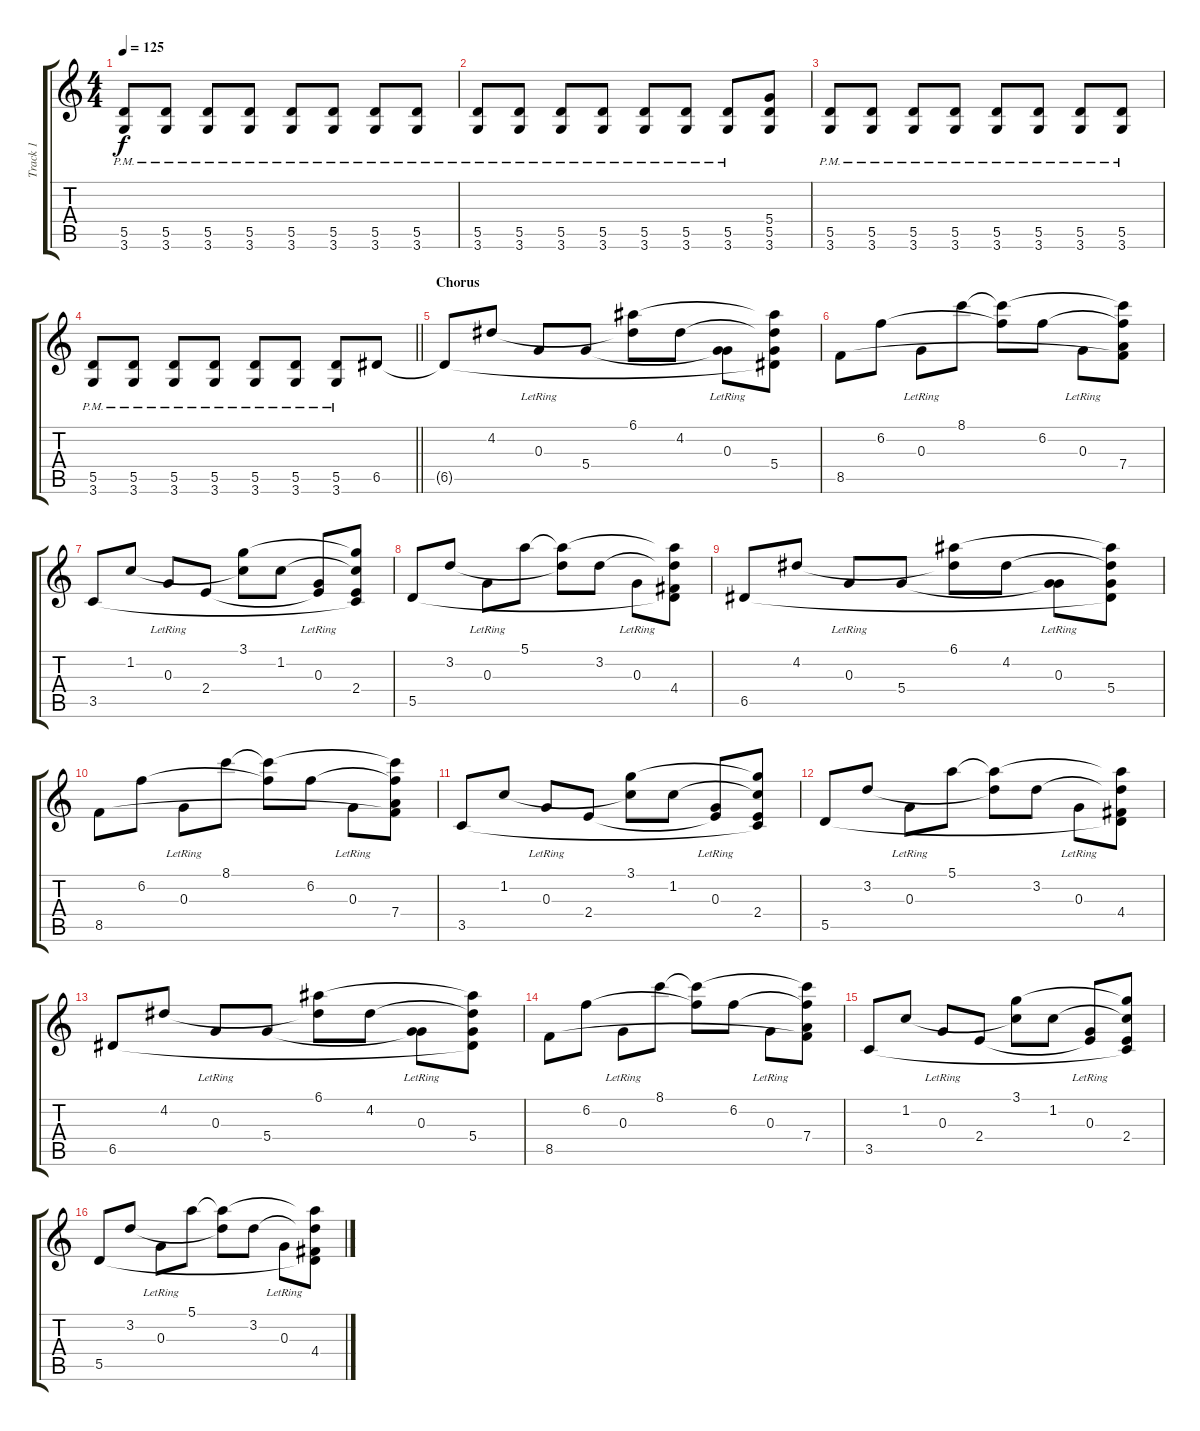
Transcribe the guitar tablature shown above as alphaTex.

\track ("Track 1" "Track 1") {instrument acousticguitarsteel}
\staff {score tabs}
\tuning (E4 B3 G3 D3 A2 E2) {hide}
\ts (4 4)
\tempo 125
\clef g2
\ks c
(5.5{pm} 3.6{pm}).8{dy f} (5.5{pm} 3.6{pm}).8 (5.5{pm} 3.6{pm}).8 (5.5{pm} 3.6{pm}).8 (5.5{pm} 3.6{pm}).8 (5.5{pm} 3.6{pm}).8 (5.5{pm} 3.6{pm}).8 (5.5{pm} 3.6{pm}).8 |
(5.5{pm} 3.6{pm}).8 (5.5{pm} 3.6{pm}).8 (5.5{pm} 3.6{pm}).8 (5.5{pm} 3.6{pm}).8 (5.5{pm} 3.6{pm}).8 (5.5{pm} 3.6{pm}).8 (5.5{pm} 3.6{pm}).8 (5.4 5.5 3.6).8 |
(5.5{pm} 3.6{pm}).8 (5.5{pm} 3.6{pm}).8 (5.5{pm} 3.6{pm}).8 (5.5{pm} 3.6{pm}).8 (5.5{pm} 3.6{pm}).8 (5.5{pm} 3.6{pm}).8 (5.5{pm} 3.6{pm}).8 (5.5{pm} 3.6{pm}).8 |
\barLineRight lightlight
(5.5{pm} 3.6{pm}).8 (5.5{pm} 3.6{pm}).8 (5.5{pm} 3.6{pm}).8 (5.5{pm} 3.6{pm}).8 (5.5{pm} 3.6{pm}).8 (5.5{pm} 3.6{pm}).8 (5.5{pm} 3.6{pm}).8 6.5.8{instrument acousticguitarsteel} |
\section ("" "Chorus")
6.5{t}.8 4.2.8 0.3{lr}.8 5.4.8 (6.1 4.2{t}).8 4.2.8 (0.3{lr} 5.4{t}).8 (6.1{t} 4.2{t} 5.4 6.5{t}).8 |
8.5.8 6.2.8 0.3{lr}.8 8.1.8 (8.1{t} 6.2{t}).8 6.2.8 0.3{lr}.8 (8.1{t} 6.2{t} 7.4 8.5{t}).8 |
3.5.8 1.2.8 0.3{lr}.8 2.4.8 (3.1 1.2{t}).8 1.2.8 (0.3{lr} 2.4{t}).8 (3.1{t} 1.2{t} 2.4 3.5{t}).8 |
5.5.8 3.2.8 0.3{lr}.8 5.1.8 (5.1{t} 3.2{t}).8 3.2.8 0.3{lr}.8 (5.1{t} 3.2{t} 4.4 5.5{t}).8 |
6.5.8 4.2.8 0.3{lr}.8 5.4.8 (6.1 4.2{t}).8 4.2.8 (0.3{lr} 5.4{t}).8 (6.1{t} 4.2{t} 5.4 6.5{t}).8 |
8.5.8 6.2.8 0.3{lr}.8 8.1.8 (8.1{t} 6.2{t}).8 6.2.8 0.3{lr}.8 (8.1{t} 6.2{t} 7.4 8.5{t}).8 |
3.5.8 1.2.8 0.3{lr}.8 2.4.8 (3.1 1.2{t}).8 1.2.8 (0.3{lr} 2.4{t}).8 (3.1{t} 1.2{t} 2.4 3.5{t}).8 |
5.5.8 3.2.8 0.3{lr}.8 5.1.8 (5.1{t} 3.2{t}).8 3.2.8 0.3{lr}.8 (5.1{t} 3.2{t} 4.4 5.5{t}).8 |
6.5.8 4.2.8 0.3{lr}.8 5.4.8 (6.1 4.2{t}).8 4.2.8 (0.3{lr} 5.4{t}).8 (6.1{t} 4.2{t} 5.4 6.5{t}).8 |
8.5.8 6.2.8 0.3{lr}.8 8.1.8 (8.1{t} 6.2{t}).8 6.2.8 0.3{lr}.8 (8.1{t} 6.2{t} 7.4 8.5{t}).8 |
3.5.8 1.2.8 0.3{lr}.8 2.4.8 (3.1 1.2{t}).8 1.2.8 (0.3{lr} 2.4{t}).8 (3.1{t} 1.2{t} 2.4 3.5{t}).8 |
5.5.8 3.2.8 0.3{lr}.8 5.1.8 (5.1{t} 3.2{t}).8 3.2.8 0.3{lr}.8 (5.1{t} 3.2{t} 4.4 5.5{t}).8
